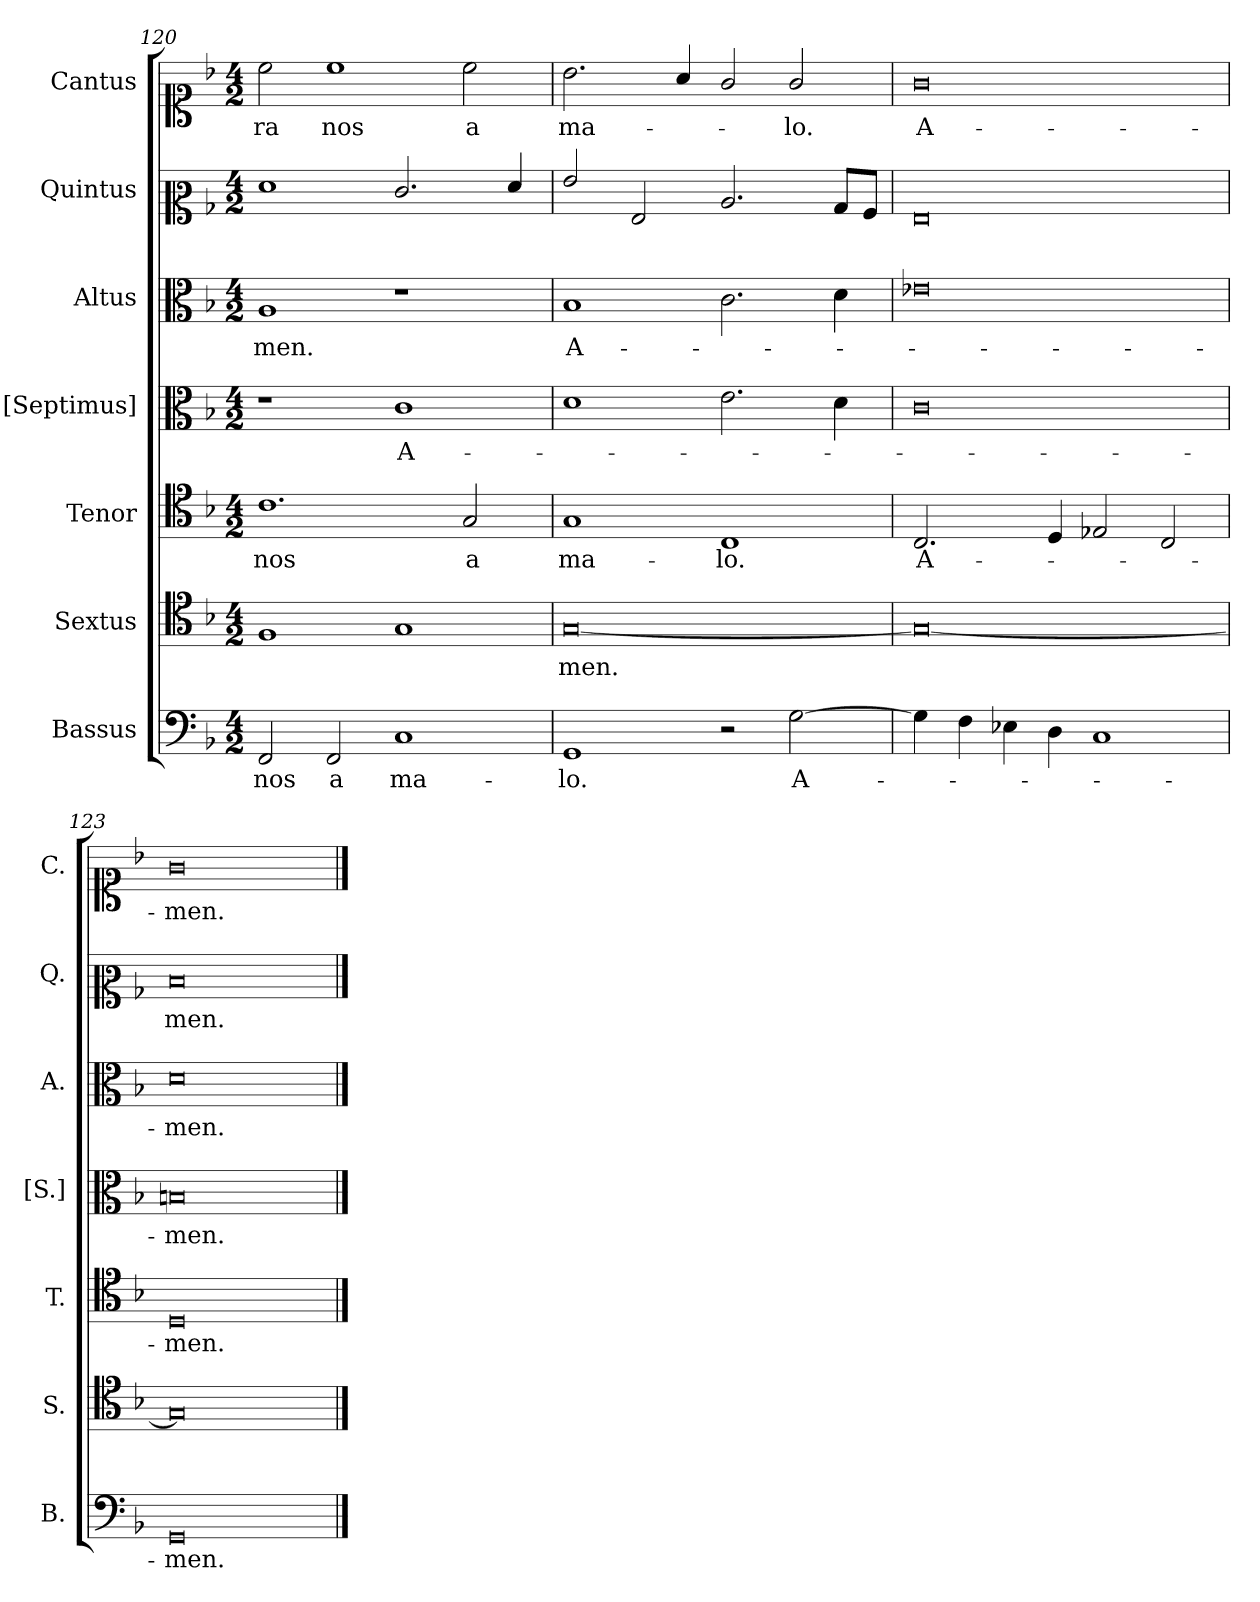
**kern	**text	**kern	**text	**kern	**text	**kern	**text	**kern	**text	**kern	**text	**kern	**text
*part7	*part7	*part6	*part6	*part5	*part5	*part4	*part4	*part3	*part3	*part2	*part2	*part1	*part1
*staff7	*staff7	*staff6	*staff6	*staff5	*staff5	*staff4	*staff4	*staff3	*staff3	*staff2	*staff2	*staff1	*staff1
*I"Bassus	*	*I"Sextus	*	*I"Tenor	*	*I"[Septimus]	*	*I"Altus	*	*I"Quintus	*	*I"Cantus	*
*I'B.	*	*I'S.	*	*I'T.	*	*I'[S.]	*	*I'A.	*	*I'Q.	*	*I'C.	*
*clefF4	*	*clefC4	*	*clefC4	*	*clefC3	*	*clefC3	*	*clefC2	*	*clefC1	*
*k[b-]	*	*k[b-]	*	*k[b-]	*	*k[b-]	*	*k[b-]	*	*k[b-]	*	*k[b-]	*
*M4/2	*	*M4/2	*	*M4/2	*	*M4/2	*	*M4/2	*	*M4/2	*	*M4/2	*
=120	=120	=120	=120	=120	=120	=120	=120	=120	=120	=120	=120	=120	=120
2FF/	nos	1F	.	1.c	nos	1r	.	1A	-men.	1f	.	2cc\	-ra
2FF/	a	.	.	.	.	.	.	.	.	.	.	1cc	nos
1C	ma-	1G	.	.	.	1c	A-	1r	.	2.e/	.	.	.
.	.	.	.	2G/	a	.	.	.	.	.	.	2cc\	a
.	.	.	.	.	.	.	.	.	.	4f/	.	.	.
!!LO:LB:g=z
=121	=121	=121	=121	=121	=121	=121	=121	=121	=121	=121	=121	=121	=121
1GG	-lo.	[0G	-men.	1G	ma-	1d	.	1B-	A-	2g/	.	2.b-\	ma-
.	.	.	.	.	.	.	.	.	.	2G/	.	.	.
.	.	.	.	.	.	.	.	.	.	.	.	4a/	.
2r	.	.	.	1C	-lo.	2.e\	.	2.c\	.	2.c/	.	2g/	.
[2G\	A-	.	.	.	.	.	.	.	.	.	.	2g/	-lo.
.	.	.	.	.	.	4d\	.	4d\	.	8B-/L	.	.	.
.	.	.	.	.	.	.	.	.	.	8A/J	.	.	.
=122	=122	=122	=122	=122	=122	=122	=122	=122	=122	=122	=122	=122	=122
4G\]	.	0G_	.	2.C/	A-	0c	.	0e-X	.	0G	.	0g	A-
4F\	.	.	.	.	.	.	.	.	.	.	.	.	.
4E-X\	.	.	.	.	.	.	.	.	.	.	.	.	.
4D\	.	.	.	4D/	.	.	.	.	.	.	.	.	.
1C	.	.	.	2E-X/	.	.	.	.	.	.	.	.	.
.	.	.	.	2C/	.	.	.	.	.	.	.	.	.
=123	=123	=123	=123	=123	=123	=123	=123	=123	=123	=123	=123	=123	=123
0GG	-men.	0G]	.	0D	-men.	0Bn	-men.	0d	men.	0d	-men.	0g	-men.
==	==	==	==	==	==	==	==	==	==	==	==	==	==
*-	*-	*-	*-	*-	*-	*-	*-	*-	*-	*-	*-	*-	*-
